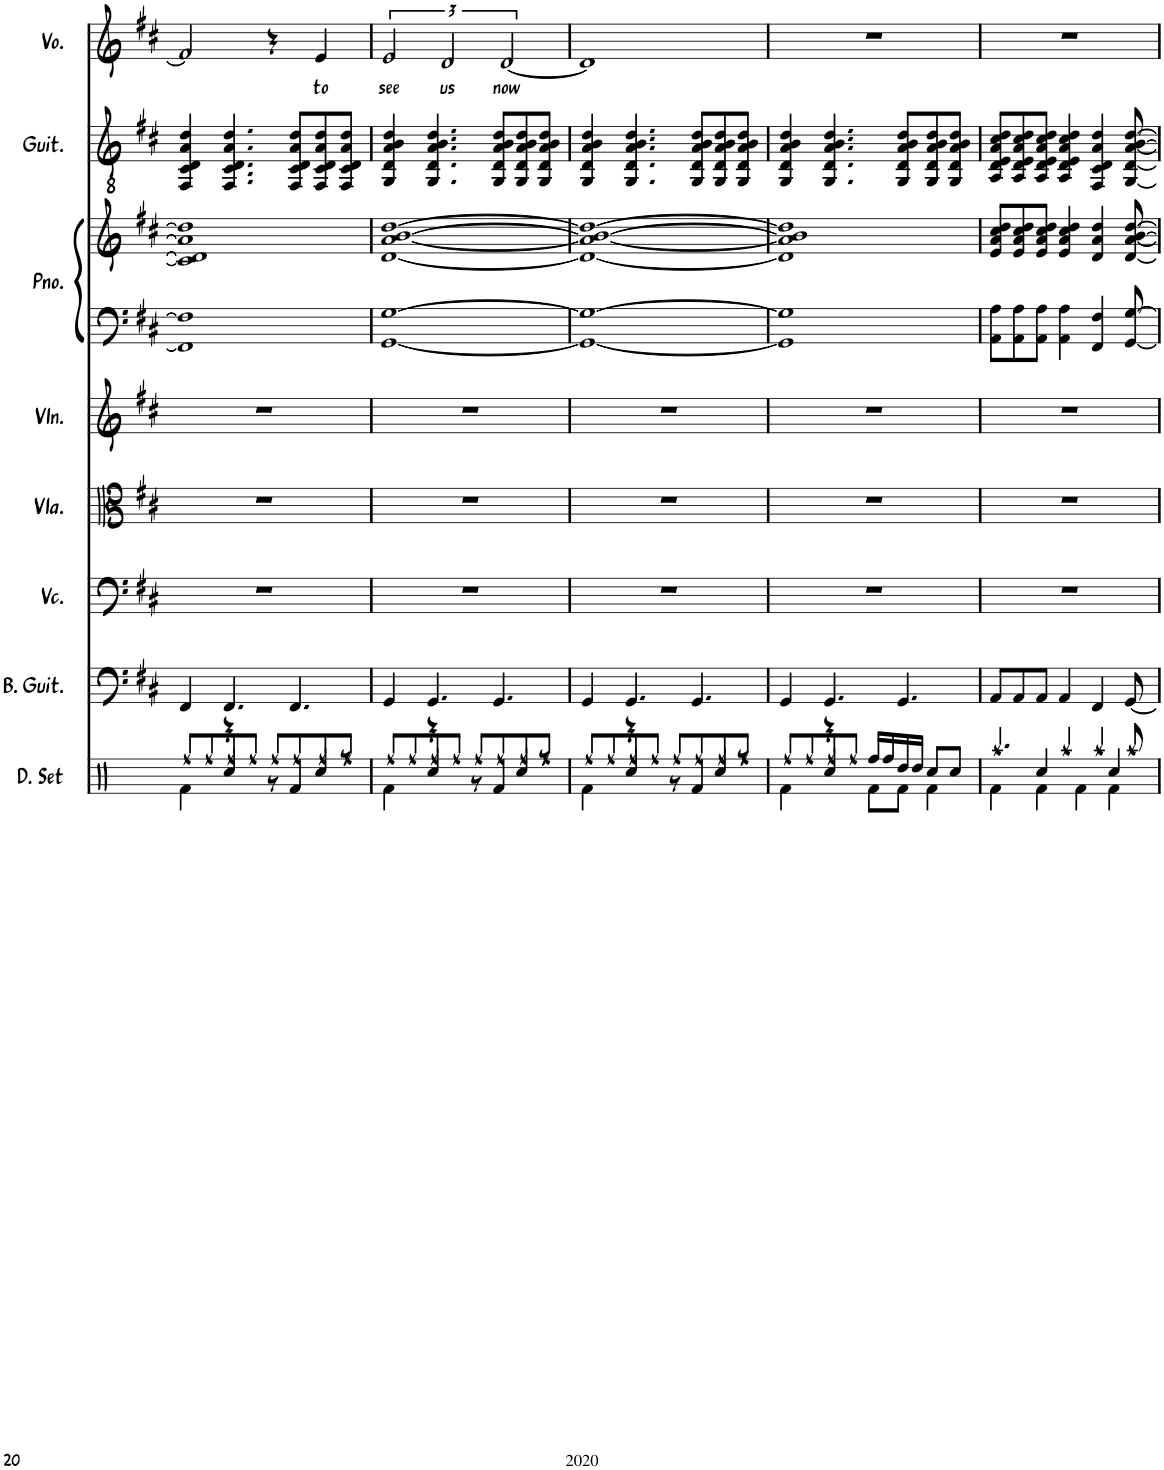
**kern	**kern	**kern	**kern	**kern	**kern	**kern	**kern	**kern	**text
*part8	*part7	*part6	*part5	*part4	*part3	*part3	*part2	*part1	*part1
*staff9	*staff8	*staff7	*staff6	*staff5	*staff4	*staff3	*staff2	*staff1	*staff1
*I"Drumset	*I"Bass Guitar	*I"Violoncello	*I"Viola	*I"Violin	*I"Piano	*	*I"Acoustic Guitar	*I"Voice	*
*I'D. Set	*I'B. Guit.	*I'Vc.	*I'Vla.	*I'Vln.	*I'Pno.	*	*I'Guit.	*I'Vo.	*
!!LO:PB:g=z
*clefX	*clefF4	*clefF4	*clefC3	*clefG2	*clefF4	*clefG2	*clefGv2	*clefG2	*
*	*Trd7c12	*	*	*	*	*	*	*	*
*k[]	*k[f#c#]	*k[f#c#]	*k[f#c#]	*k[f#c#]	*k[f#c#]	*k[f#c#]	*k[f#c#]	*k[f#c#]	*
*M4/4	*M4/4	*M4/4	*M4/4	*M4/4	*M4/4	*M4/4	*M4/4	*M4/4	*
=99	=99	=99	=99	=99	=99	=99	=99	=99	=99
*^	*	*	*	*	*	*	*	*	*
*	*^	*	*	*	*	*	*	*	*	*
8Rff/L	4Rf\	4ryy	4FF#/	1r	1r	1r	1FF#] 1F#]	1c#] 1d] 1a] 1dd]	4FF#/ 4C#/ 4D/ 4A/ 4d/	2f#/]	.
8Rff/	.	.	.	.	.	.	.	.	.	.	.
8Rff/	4r	4Rcc/	4.FF#/	.	.	.	.	.	4.FF#/ 4.C#/ 4.D/ 4.A/ 4.d/	.	.
8Rff/J	.	.	.	.	.	.	.	.	.	.	.
8Rff/L	8r	4ryy	.	.	.	.	.	.	.	4r	.
8Rff/	4Rf/	.	4.FF#/	.	.	.	.	.	8FF#/ 8C#/ 8D/ 8A/ 8d/L	.	.
!	!	!	!	!	!	!	!	!	!	!	!LO:LY:b
8Rff/	.	4Rcc/	.	.	.	.	.	.	8FF#/ 8C#/ 8D/ 8A/ 8d/	4e/	to
8Rff/J	8r	.	.	.	.	.	.	.	8FF#/ 8C#/ 8D/ 8A/ 8d/J	.	.
=100	=100	=100	=100	=100	=100	=100	=100	=100	=100	=100	=100
!	!	!	!	!	!	!	!	!	!	!	!LO:LY:b
8Rff/L	4Rf\	4ryy	4GG/	1r	1r	1r	[1GG [1G	[1d [1a [1b [1dd	4GG/ 4D/ 4A/ 4B/ 4d/	3e/	see
8Rff/	.	.	.	.	.	.	.	.	.	.	.
8Rff/	4r	4Rcc/	4.GG/	.	.	.	.	.	4.GG/ 4.D/ 4.A/ 4.B/ 4.d/	.	.
!	!	!	!	!	!	!	!	!	!	!	!LO:LY:b
.	.	.	.	.	.	.	.	.	.	3d/	us
8Rff/J	.	.	.	.	.	.	.	.	.	.	.
8Rff/L	8r	4ryy	.	.	.	.	.	.	.	.	.
8Rff/	4Rf/	.	4.GG/	.	.	.	.	.	8GG/ 8D/ 8A/ 8B/ 8d/L	.	.
!	!	!	!	!	!	!	!	!	!	!	!LO:LY:b
.	.	.	.	.	.	.	.	.	.	[3d/	now
8Rff/	.	4Rcc/	.	.	.	.	.	.	8GG/ 8D/ 8A/ 8B/ 8d/	.	.
8Rff/J	8r	.	.	.	.	.	.	.	8GG/ 8D/ 8A/ 8B/ 8d/J	.	.
=101	=101	=101	=101	=101	=101	=101	=101	=101	=101	=101	=101
8Rff/L	4Rf\	4ryy	4GG/	1r	1r	1r	1GG_ 1G_	1d_ 1a_ 1b_ 1dd_	4GG/ 4D/ 4A/ 4B/ 4d/	1d]	.
8Rff/	.	.	.	.	.	.	.	.	.	.	.
8Rff/	4r	4Rcc/	4.GG/	.	.	.	.	.	4.GG/ 4.D/ 4.A/ 4.B/ 4.d/	.	.
8Rff/J	.	.	.	.	.	.	.	.	.	.	.
8Rff/L	8r	4ryy	.	.	.	.	.	.	.	.	.
8Rff/	4Rf/	.	4.GG/	.	.	.	.	.	8GG/ 8D/ 8A/ 8B/ 8d/L	.	.
8Rff/	.	4Rcc/	.	.	.	.	.	.	8GG/ 8D/ 8A/ 8B/ 8d/	.	.
8Rff/J	8r	.	.	.	.	.	.	.	8GG/ 8D/ 8A/ 8B/ 8d/J	.	.
=102	=102	=102	=102	=102	=102	=102	=102	=102	=102	=102	=102
8Rff/L	4Rf\	4ryy	4GG/	1r	1r	1r	1GG] 1G]	1d] 1a] 1b] 1dd]	4GG/ 4D/ 4A/ 4B/ 4d/	1r	.
8Rff/	.	.	.	.	.	.	.	.	.	.	.
8Rff/	4r	4Rcc/	4.GG/	.	.	.	.	.	4.GG/ 4.D/ 4.A/ 4.B/ 4.d/	.	.
8Rff/J	.	.	.	.	.	.	.	.	.	.	.
16Rff/LL	8Rf\L	2ryy	.	.	.	.	.	.	.	.	.
16Rff/	.	.	.	.	.	.	.	.	.	.	.
16Rdd/	8Rf\J	.	4.GG/	.	.	.	.	.	8GG/ 8D/ 8A/ 8B/ 8d/L	.	.
16Rdd/JJ	.	.	.	.	.	.	.	.	.	.	.
8Rcc/L	4Rf\	.	.	.	.	.	.	.	8GG/ 8D/ 8A/ 8B/ 8d/	.	.
8Rcc/J	.	.	.	.	.	.	.	.	8GG/ 8D/ 8A/ 8B/ 8d/J	.	.
=103	=103	=103	=103	=103	=103	=103	=103	=103	=103	=103	=103
4.Raa/	4Rf\	4ryy	8AA/L	1r	1r	1r	8AA\ 8A\L	8e/ 8a/ 8cc#/ 8dd/L	8AA/ 8D/ 8E/ 8A/ 8c#/ 8d/L	1r	.
.	.	.	8AA/	.	.	.	8AA\ 8A\	8e/ 8a/ 8cc#/ 8dd/	8AA/ 8D/ 8E/ 8A/ 8c#/ 8d/	.	.
.	4Rf\	4Rcc/	8AA/J	.	.	.	8AA\ 8A\J	8e/ 8a/ 8cc#/ 8dd/J	8AA/ 8D/ 8E/ 8A/ 8c#/ 8d/J	.	.
4Raa/	.	.	4AA/	.	.	.	4AA\ 4A\	4e/ 4a/ 4cc#/ 4dd/	4AA/ 4D/ 4E/ 4A/ 4c#/ 4d/	.	.
.	4Rf\	4ryy	.	.	.	.	.	.	.	.	.
4Raa/	.	.	4FF#/	.	.	.	4FF#/ 4F#/	4d/ 4a/ 4dd/	4FF#/ 4C#/ 4D/ 4A/ 4d/	.	.
.	4Rf\	4Rcc/	.	.	.	.	.	.	.	.	.
8Raa/	.	.	[8GG/	.	.	.	[8GG/ [8G/	[8d/ [8a/ [8b/ [8dd/	[8GG/ [8D/ [8A/ [8B/ [8d/	.	.
*v	*v	*v	*	*	*	*	*	*	*	*	*
=	=	=	=	=	=	=	=	=	=
*-	*-	*-	*-	*-	*-	*-	*-	*-	*-
